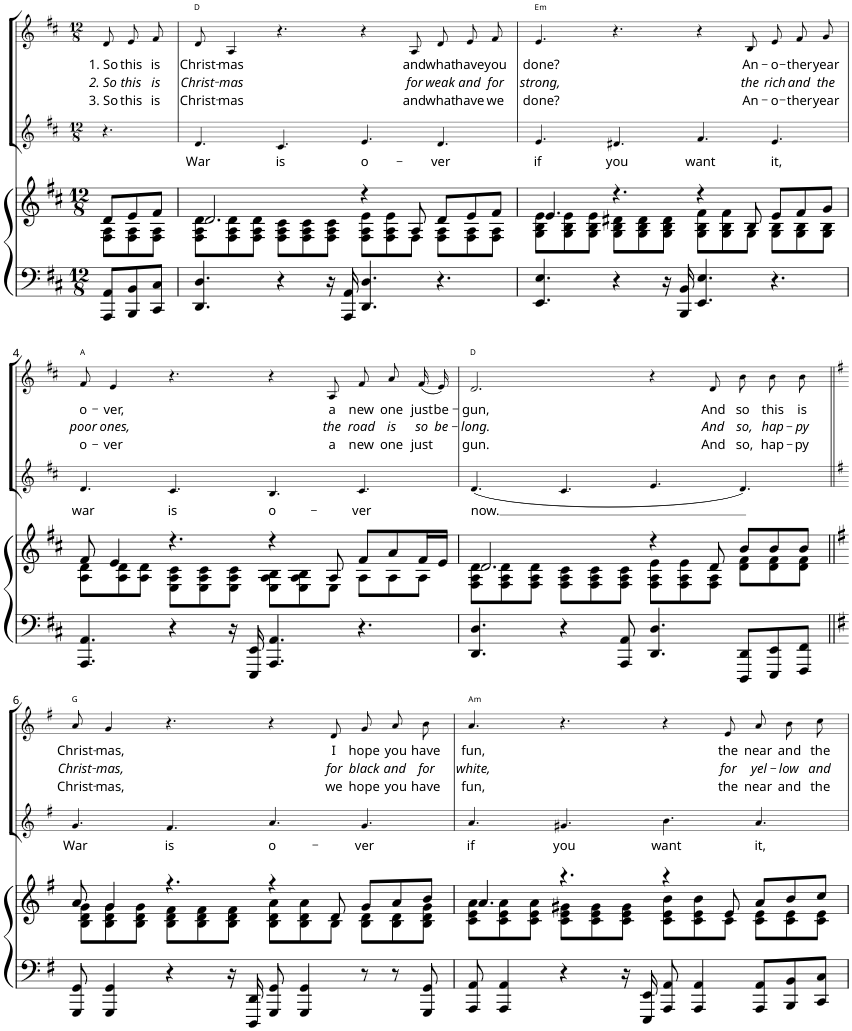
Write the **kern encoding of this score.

**kern	**kern	**kern	**text	**kern	**text	**text	**text	**harte
*part3	*part3	*part2	*part2	*part1	*part1	*part1	*part1	*part1
*staff4	*staff3	*staff2	*staff2	*staff1	*staff1	*staff1	*staff1	*
*I"Piano	*	*I"Voice	*	*I"Voice	*	*	*	*
*I'Pno	*	*	*	*	*	*	*	*
*	*	*stria5	*	*stria5	*	*	*	*
*clefF4	*clefG2	*clefG2	*	*clefG2	*	*	*	*
*k[f#c#]	*k[f#c#]	*k[f#c#]	*	*k[f#c#]	*	*	*	*
*D:	*D:	*D:	*	*D:	*	*	*	*
*M12/8	*M12/8	*M12/8	*	*M12/8	*	*	*	*
=1	=1	=1	=1	=1	=1	=1	=1	=1
*	*^	*	*	*	*	*	*	*
!	!	!	!	!	!	!LO:LY:b	!LO:LY:b	!LO:LY:b	!
8AAA/ 8AA/L	8d/L	8F#\ 8A\L	4.r	.	8d/L	1. So	2. So	3. So	.
!	!	!	!	!	!	!LO:LY:b	!LO:LY:b	!LO:LY:b	!
8BBB/ 8BB/	8e/	8F#\ 8A\	.	.	8e/	this	this	this	.
!	!	!	!	!	!	!LO:LY:b	!LO:LY:b	!LO:LY:b	!
8CC#/ 8C#/J	8f#/J	8F#\ 8A\J	.	.	8f#/J	is	is	is	.
=2	=2	=2	=2	=2	=2	=2	=2	=2	=2
!	!	!	!	!LO:LY:b	!	!LO:LY:b	!LO:LY:b	!LO:LY:b	!
4.DD/ 4.D/	2.d/	8F#\ 8A\ 8d\L	4.d/	War	8d/	Christ-	Christ-	Christ-	D:maj
!	!	!	!	!	!	!LO:LY:b	!LO:LY:b	!LO:LY:b	!
.	.	8F#\ 8A\ 8d\	.	.	4A/	-mas	-mas	-mas	.
.	.	8F#\ 8A\ 8d\J	.	.	.	.	.	.	.
!	!	!	!	!LO:LY:b	!	!	!	!	!
4r	.	8F#\ 8A\ 8c#\L	4.c#/	is	4.r	.	.	.	.
.	.	8F#\ 8A\ 8c#\	.	.	.	.	.	.	.
16r	.	8F#\ 8A\ 8c#\J	.	.	.	.	.	.	.
16AAA/ 16AA/	.	.	.	.	.	.	.	.	.
!	!	!	!	!LO:LY:b	!	!	!	!	!
4.DD/ 4.D/	4r	8F#\ 8A\ 8e\L	4.e/	o-	4r	.	.	.	.
.	.	8F#\ 8A\ 8e\	.	.	.	.	.	.	.
!	!	!	!	!	!	!LO:LY:b	!LO:LY:b	!LO:LY:b	!
.	8A/	8F#\J	.	.	8A/	and	for	and	.
!	!	!	!	!LO:LY:b	!	!LO:LY:b	!LO:LY:b	!LO:LY:b	!
4.r	8d/L	8F#\ 8A\L	4.d/	-ver	8d/L	what	weak	what	.
!	!	!	!	!	!	!LO:LY:b	!LO:LY:b	!LO:LY:b	!
.	8e/	8F#\ 8A\	.	.	8e/	have	and	have	.
!	!	!	!	!	!	!LO:LY:b	!LO:LY:b	!LO:LY:b	!
.	8f#/J	8F#\ 8A\J	.	.	8f#/J	you	for	we	.
=3	=3	=3	=3	=3	=3	=3	=3	=3	=3
!	!	!	!	!LO:LY:b	!	!LO:LY:b	!LO:LY:b	!LO:LY:b	!LO:H:kt=m
4.EE/ 4.E/	4.e/	8G\ 8B\ 8e\L	4.e/	if	4.e/	done?	strong,	done?	E:min
.	.	8G\ 8B\ 8e\	.	.	.	.	.	.	.
.	.	8G\ 8B\ 8e\J	.	.	.	.	.	.	.
!	!	!	!	!LO:LY:b	!	!	!	!	!
4r	4.r	8G\ 8B\ 8d#X\L	4.d#X/	you	4.r	.	.	.	.
.	.	8G\ 8B\ 8d#\	.	.	.	.	.	.	.
16r	.	8G\ 8B\ 8d#\J	.	.	.	.	.	.	.
16BBB/ 16BB/	.	.	.	.	.	.	.	.	.
!	!	!	!	!LO:LY:b	!	!	!	!	!
4.EE/ 4.E/	4r	8G\ 8B\ 8f#\L	4.f#/	want	4r	.	.	.	.
.	.	8G\ 8B\ 8f#\	.	.	.	.	.	.	.
!	!	!	!	!	!	!LO:LY:b	!LO:LY:b	!LO:LY:b	!
.	8B/	8G\J	.	.	8B/	An-	the	An-	.
!	!	!	!	!LO:LY:b	!	!LO:LY:b	!LO:LY:b	!LO:LY:b	!
4.r	8e/L	8G\ 8B\L	4.e/	it,	8e/L	-o-	rich	-o-	.
!	!	!	!	!	!	!LO:LY:b	!LO:LY:b	!LO:LY:b	!
.	8f#/	8G\ 8B\	.	.	8f#/	-ther	and	-ther	.
!	!	!	!	!	!	!LO:LY:b	!LO:LY:b	!LO:LY:b	!
.	8g/J	8G\ 8B\J	.	.	8g/J	year	the	year	.
!!LO:LB:g=z
=4	=4	=4	=4	=4	=4	=4	=4	=4	=4
!	!	!	!	!LO:LY:b	!	!LO:LY:b	!LO:LY:b	!LO:LY:b	!
4.AAA/ 4.AA/	8f#/	8A\ 8d\L	4.d/	war	8f#/	o-	poor	o-	A:maj
!	!	!	!	!	!	!LO:LY:b	!LO:LY:b	!LO:LY:b	!
.	4e/	8A\ 8d\	.	.	4e/	-ver,	ones,	-ver	.
.	.	8A\ 8d\J	.	.	.	.	.	.	.
!	!	!	!	!LO:LY:b	!	!	!	!	!
4r	4.r	8E\ 8A\ 8c#\L	4.c#/	is	4.r	.	.	.	.
.	.	8E\ 8A\ 8c#\	.	.	.	.	.	.	.
16r	.	8E\ 8A\ 8c#\J	.	.	.	.	.	.	.
16EEE/ 16EE/	.	.	.	.	.	.	.	.	.
!	!	!	!	!LO:LY:b	!	!	!	!	!
4.AAA/ 4.AA/	4r	8E\ 8A\ 8B\L	4.B/	o-	4r	.	.	.	.
.	.	8E\ 8A\ 8B\	.	.	.	.	.	.	.
!	!	!	!	!	!	!LO:LY:b	!LO:LY:b	!LO:LY:b	!
.	8A/	8E\J	.	.	8A/	a	the	a	.
!	!	!	!	!LO:LY:b	!	!LO:LY:b	!LO:LY:b	!LO:LY:b	!
4.r	8f#/L	8A\L	4.c#/	-ver	8f#/L	new	road	new	.
!	!	!	!	!	!	!LO:LY:b	!LO:LY:b	!LO:LY:b	!
.	8a/	8A\	.	.	8a/	one	is	one	.
!	!	!	!	!	!	!LO:LY:b	!LO:LY:b	!LO:LY:b	!
.	16f#/L	8A\J	.	.	(16f#/L	just	so	just	.
!	!	!	!	!	!	!LO:LY:b	!LO:LY:b	!	!
.	16e/JJ	.	.	.	16e/JJ)	be-	be-	.	.
=5	=5	=5	=5	=5	=5	=5	=5	=5	=5
!	!	!	!	!LO:LY:b	!	!LO:LY:b	!LO:LY:b	!LO:LY:b	!
4.DD/ 4.D/	2.d/	8F#\ 8A\ 8d\L	(4.d/	now.	2.d/	-gun,	long.	-gun.	D:maj
.	.	8F#\ 8A\ 8d\	.	.	.	.	.	.	.
.	.	8F#\ 8A\ 8d\J	.	.	.	.	.	.	.
4r	.	8F#\ 8A\ 8c#\L	4.c#/	.	.	.	.	.	.
.	.	8F#\ 8A\ 8c#\	.	.	.	.	.	.	.
8AAA/ 8AA/	.	8F#\ 8A\ 8c#\J	.	.	.	.	.	.	.
4.DD/ 4.D/	4r	8F#\ 8A\ 8e\L	4.e/	.	4r	.	.	.	.
.	.	8F#\ 8A\ 8e\	.	.	.	.	.	.	.
!	!	!	!	!	!	!LO:LY:b	!LO:LY:b	!LO:LY:b	!
.	8d/	8F#\ 8A\J	.	.	8d/	And	And	And	.
!	!	!	!	!	!	!LO:LY:b	!LO:LY:b	!LO:LY:b	!
8DDD/ 8DD/L	8b/L	8d\ 8f#\L	4.d/)	.	8b\L	so	so,	so,	.
!	!	!	!	!	!	!LO:LY:b	!LO:LY:b	!LO:LY:b	!
8EEE/ 8EE/	8b/	8d\ 8f#\	.	.	8b\	this	hap-	hap-	.
!	!	!	!	!	!	!LO:LY:b	!LO:LY:b	!LO:LY:b	!
8FFF#/ 8FF#/J	8b/J	8d\ 8f#\J	.	.	8b\J	is	-py	-py	.
!!LO:LB:g=z
=6||	=6||	=6||	=6||	=6||	=6||	=6||	=6||	=6||	=6||
*k[f#]	*k[f#]	*	*k[f#]	*	*k[f#]	*	*	*	*
*G:	*G:	*	*G:	*	*G:	*	*	*	*
!	!	!	!	!LO:LY:b	!	!LO:LY:b	!LO:LY:b	!LO:LY:b	!
8GGG/ 8GG/	8a/	8B\ 8d\ 8g\L	4.g/	War	8a/	Christ-	Christ-	Christ-	G:maj
!	!	!	!	!	!	!LO:LY:b	!LO:LY:b	!LO:LY:b	!
4GGG/ 4GG/	4g/	8B\ 8d\ 8g\	.	.	4g/	-mas,	-mas,	-mas,	.
.	.	8B\ 8d\ 8g\J	.	.	.	.	.	.	.
!	!	!	!	!LO:LY:b	!	!	!	!	!
4r	4.r	8B\ 8d\ 8f#\L	4.f#/	is	4.r	.	.	.	.
.	.	8B\ 8d\ 8f#\	.	.	.	.	.	.	.
16r	.	8B\ 8d\ 8f#\J	.	.	.	.	.	.	.
16DDD/ 16DD/	.	.	.	.	.	.	.	.	.
!	!	!	!	!LO:LY:b	!	!	!	!	!
8GGG/ 8GG/	4r	8B\ 8d\ 8a\L	4.a/	o-	4r	.	.	.	.
4GGG/ 4GG/	.	8B\ 8d\ 8a\	.	.	.	.	.	.	.
!	!	!	!	!	!	!LO:LY:b	!LO:LY:b	!LO:LY:b	!
.	8d/	8B\J	.	.	8d/	I	for	we	.
!	!	!	!	!LO:LY:b	!	!LO:LY:b	!LO:LY:b	!LO:LY:b	!
8r	8g/L	8B\ 8d\L	4.g/	-ver	8g/L	hope	black	hope	.
!	!	!	!	!	!	!LO:LY:b	!LO:LY:b	!LO:LY:b	!
8r	8a/	8B\ 8d\	.	.	8a/	you	and	you	.
!	!	!	!	!	!	!LO:LY:b	!LO:LY:b	!LO:LY:b	!
8GGG/ 8GG/	8b/J	8B\ 8d\ 8g\J	.	.	8b/J	have	for	have	.
=7	=7	=7	=7	=7	=7	=7	=7	=7	=7
!	!	!	!	!LO:LY:b	!	!LO:LY:b	!LO:LY:b	!LO:LY:b	!LO:H:kt=m
8AAA/ 8AA/	4.a/	8c\ 8e\ 8a\L	4.a/	if	4.a/	fun,	white,	fun,	A:min
4AAA/ 4AA/	.	8c\ 8e\ 8a\	.	.	.	.	.	.	.
.	.	8c\ 8e\ 8a\J	.	.	.	.	.	.	.
!	!	!	!	!LO:LY:b	!	!	!	!	!
4r	4.r	8c\ 8e\ 8g#X\L	4.g#X/	you	4.r	.	.	.	.
.	.	8c\ 8e\ 8g#\	.	.	.	.	.	.	.
16r	.	8c\ 8e\ 8g#\J	.	.	.	.	.	.	.
16EEE/ 16EE/	.	.	.	.	.	.	.	.	.
!	!	!	!	!LO:LY:b	!	!	!	!	!
8AAA/ 8AA/	4r	8c\ 8e\ 8b\L	4.b\	want	4r	.	.	.	.
4AAA/ 4AA/	.	8c\ 8e\ 8b\	.	.	.	.	.	.	.
!	!	!	!	!	!	!LO:LY:b	!LO:LY:b	!LO:LY:b	!
.	8e/	8c\J	.	.	8e/	the	for	the	.
!	!	!	!	!LO:LY:b	!	!LO:LY:b	!LO:LY:b	!LO:LY:b	!
8AAA/ 8AA/L	8a/L	8c\ 8e\L	4.a/	it,	8a\L	near	yel-	near	.
!	!	!	!	!	!	!LO:LY:b	!LO:LY:b	!LO:LY:b	!
8BBB/ 8BB/	8b/	8c\ 8e\	.	.	8b\	and	-low	and	.
!	!	!	!	!	!	!LO:LY:b	!LO:LY:b	!LO:LY:b	!
8CC/ 8C/J	8cc/J	8c\ 8e\J	.	.	8cc\J	the	and	the	.
*	*v	*v	*	*	*	*	*	*	*
=	=	=	=	=	=	=	=	=
*-	*-	*-	*-	*-	*-	*-	*-	*-
